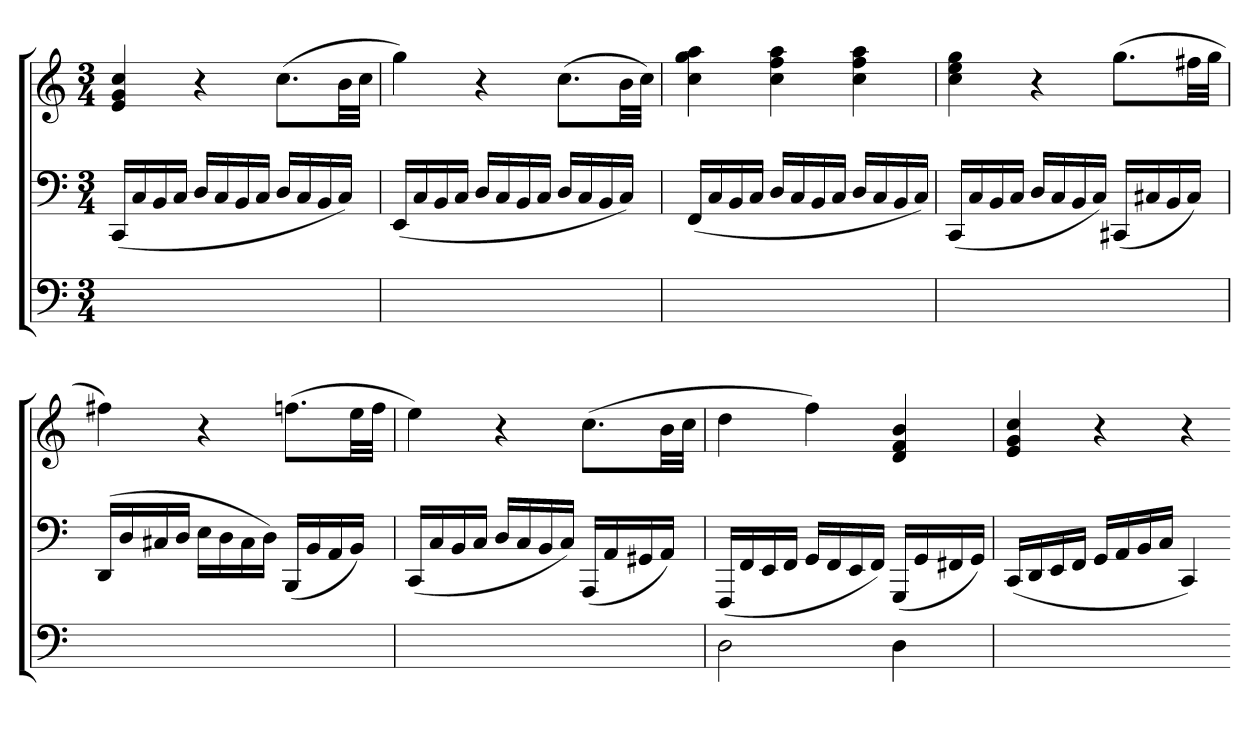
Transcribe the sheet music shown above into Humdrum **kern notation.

**kern	**kern	**kern
*part3	*part2	*part1
*staff3	*staff2	*staff1
*M3/4	*M3/4	*M3/4
=	=	=
2.ryy	(16CCLL	4e 4g 4cc
.	16C	.
.	16BB	.
.	16CJJ	.
.	16DLL	4r
.	16C	.
.	16BB	.
.	16CJJ	.
.	16DLL	(8.ccL
.	16C	.
.	16BB	.
.	16CJJ)	32bLL
.	.	32ccJJJ
=	=	=
2.ryy	(16EELL	4gg)
.	16C	.
.	16BB	.
.	16CJJ	.
.	16DLL	4r
.	16C	.
.	16BB	.
.	16CJJ	.
.	16DLL	(8.ccL
.	16C	.
.	16BB	.
.	16CJJ)	32bLL
.	.	32ccJJJ)
=	=	=
2.ryy	(16FFLL	4cc 4gg 4aa
.	16C	.
.	16BB	.
.	16CJJ	.
.	16DLL	4cc 4ff 4aa
.	16C	.
.	16BB	.
.	16CJJ	.
.	16DLL	4cc 4ff 4aa
.	16C	.
.	16BB	.
.	16CJJ)	.
=	=	=
2.ryy	(16CCLL	4cc 4ee 4gg
.	16C	.
.	16BB	.
.	16CJJ	.
.	16DLL	4r
.	16C	.
.	16BB	.
.	16CJJ)	.
.	(16CC#XLL	(8.ggL
.	16C#X	.
.	16BB	.
.	16C#JJ)	32ff#XLL
.	.	32ggJJJ
=	=	=
2.ryy	(16DDLL	4ff#X)
.	16D	.
.	16C#X	.
.	16DJJ	.
.	16ELL	4r
.	16D	.
.	16C#	.
.	16DJJ)	.
.	(16BBBLL	(8.ffnL
.	16BB	.
.	16AA	.
.	16BBJJ)	32eeLL
.	.	32ffJJJ
=	=	=
2.ryy	(16CCLL	4ee)
.	16C	.
.	16BB	.
.	16CJJ	.
.	16DLL	4r
.	16C	.
.	16BB	.
.	16CJJ)	.
.	(16AAALL	(8.ccL
.	16AA	.
.	16GG#X	.
.	16AAJJ)	32bLL
.	.	32ccJJJ
=	=	=
2D	(16FFFLL	4dd
.	16FF	.
.	16EE	.
.	16FFJJ	.
.	16GGLL	4ff)
.	16FF	.
.	16EE	.
.	16FFJJ)	.
4D	(16GGGLL	4d 4f 4b
.	16GG	.
.	16FF#X	.
.	16GGJJ)	.
=	=	=
2.ryy	(16CCLL	4e 4g 4cc
.	16DD	.
.	16EE	.
.	16FFJJ	.
.	16GGLL	4r
.	16AA	.
.	16BB	.
.	16CJJ	.
.	4CC)	4r
=-	=-	=-
*-	*-	*-
